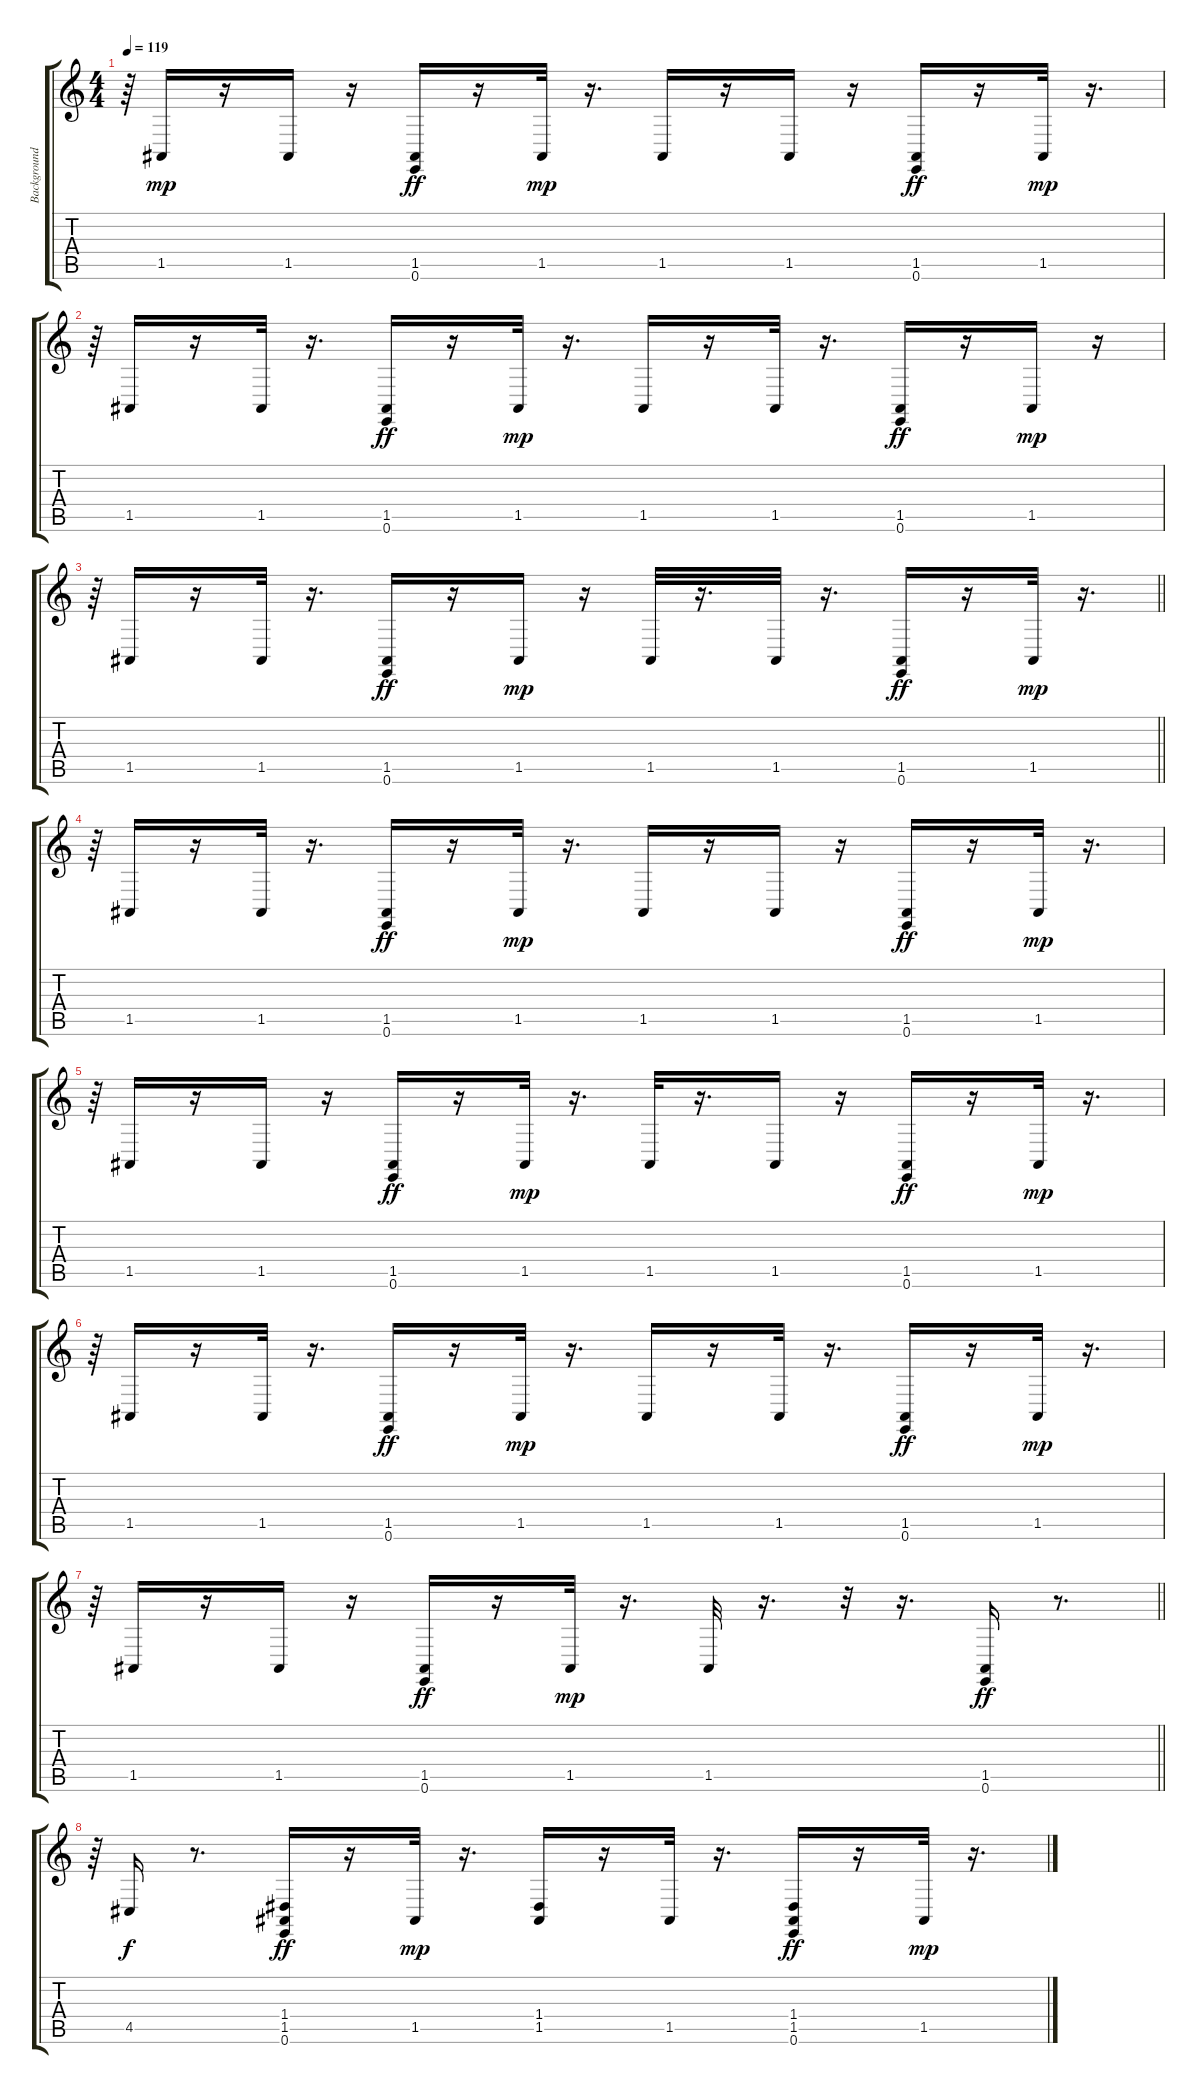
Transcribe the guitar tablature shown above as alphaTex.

\track ("Background 1" "Background") {instrument acousticgrandpiano}
\staff {score tabs}
\tuning (E4 B3 G3 D3 A2 E2) {hide}
\ts (4 4)
\tempo 119
\clef g2
\ks c
r.64{dy mp} 1.5.16 r.16 1.5.16 r.16 (1.5 0.6).16{dy ff} r.16 1.5.32{dy mp} r.16{d} 1.5.16 r.16 1.5.16 r.16 (1.5 0.6).16{dy ff} r.16 1.5.32{dy mp} r.16{d} |
r.64 1.5.16 r.16 1.5.32 r.16{d} (1.5 0.6).16{dy ff} r.16 1.5.32{dy mp} r.16{d} 1.5.16 r.16 1.5.32 r.16{d} (1.5 0.6).16{dy ff} r.16 1.5.16{dy mp} r.16 |
\barLineRight lightlight
r.64 1.5.16 r.16 1.5.32 r.16{d} (1.5 0.6).16{dy ff} r.16 1.5.16{dy mp} r.16 1.5.32 r.16{d} 1.5.32 r.16{d} (1.5 0.6).16{dy ff} r.16 1.5.32{dy mp} r.16{d} |
r.64 1.5.16 r.16 1.5.32 r.16{d} (1.5 0.6).16{dy ff} r.16 1.5.32{dy mp} r.16{d} 1.5.16 r.16 1.5.16 r.16 (1.5 0.6).16{dy ff} r.16 1.5.32{dy mp} r.16{d} |
r.64 1.5.16 r.16 1.5.16 r.16 (1.5 0.6).16{dy ff} r.16 1.5.32{dy mp} r.16{d} 1.5.32 r.16{d} 1.5.16 r.16 (1.5 0.6).16{dy ff} r.16 1.5.32{dy mp} r.16{d} |
r.64 1.5.16 r.16 1.5.32 r.16{d} (1.5 0.6).16{dy ff} r.16 1.5.32{dy mp} r.16{d} 1.5.16 r.16 1.5.32 r.16{d} (1.5 0.6).16{dy ff} r.16 1.5.32{dy mp} r.16{d} |
\barLineRight lightlight
r.64 1.5.16 r.16 1.5.16 r.16 (1.5 0.6).16{dy ff} r.16 1.5.32{dy mp} r.16{d} 1.5.32 r.16{d} r.32 r.16{d} (1.5 0.6).16{dy ff} r.8{d} |
r.64 4.5.16{dy f} r.8{d} (1.4 1.5 0.6).16{dy ff} r.16 1.5.32{dy mp} r.16{d} (1.4 1.5).16 r.16 1.5.32 r.16{d} (1.4 1.5 0.6).16{dy ff} r.16 1.5.32{dy mp} r.16{d}
